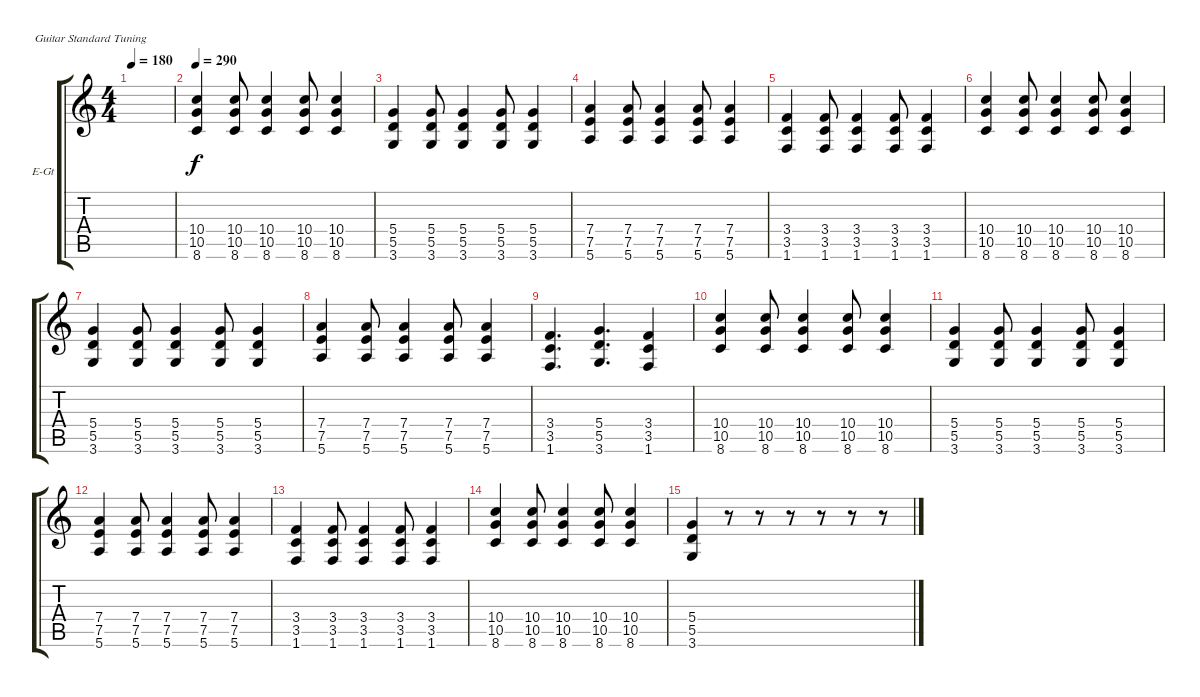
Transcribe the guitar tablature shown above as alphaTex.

\defaultSystemsLayout 4
\bracketExtendMode groupsimilarinstruments
\firstSystemTrackNameOrientation horizontal
\otherSystemsTrackNameOrientation horizontal
\track ("Electric Distortion Guitar 1" "E-Gt") {instrument distortionguitar}
\staff {score tabs}
\tuning (E4 B3 G3 D3 A2 E2)
\ts (4 4)
\tempo 180
\clef g2
\ks c
|
\tempo 290
(8.6 10.5 10.4).4 (8.6 10.4 10.5).8 (8.6 10.4 10.5).4 (8.6 10.5 10.4).8 (8.6 10.4 10.5).4 |
(3.6 5.5 5.4).4 (3.6 5.4 5.5).8 (3.6 5.4 5.5).4 (3.6 5.5 5.4).8 (3.6 5.4 5.5).4 |
(5.6 7.5 7.4).4 (5.6 7.4 7.5).8 (5.6 7.4 7.5).4 (5.6 7.5 7.4).8 (5.6 7.4 7.5).4 |
(1.6 3.5 3.4).4 (1.6 3.4 3.5).8 (1.6 3.4 3.5).4 (1.6 3.5 3.4).8 (1.6 3.4 3.5).4 |
(8.6 10.5 10.4).4 (8.6 10.4 10.5).8 (8.6 10.4 10.5).4 (8.6 10.5 10.4).8 (8.6 10.4 10.5).4 |
(3.6 5.5 5.4).4 (3.6 5.4 5.5).8 (3.6 5.4 5.5).4 (3.6 5.5 5.4).8 (3.6 5.4 5.5).4 |
(5.6 7.5 7.4).4 (5.6 7.4 7.5).8 (5.6 7.4 7.5).4 (5.6 7.5 7.4).8 (5.6 7.4 7.5).4 |
(1.6 3.5 3.4).4{d} (3.6 5.5 5.4).4{d} (1.6 3.5 3.4).4 |
(8.6 10.5 10.4).4 (8.6 10.4 10.5).8 (8.6 10.4 10.5).4 (8.6 10.5 10.4).8 (8.6 10.4 10.5).4 |
(3.6 5.5 5.4).4 (3.6 5.4 5.5).8 (3.6 5.4 5.5).4 (3.6 5.5 5.4).8 (3.6 5.4 5.5).4 |
(5.6 7.5 7.4).4 (5.6 7.4 7.5).8 (5.6 7.4 7.5).4 (5.6 7.5 7.4).8 (5.6 7.4 7.5).4 |
(1.6 3.5 3.4).4 (1.6 3.4 3.5).8 (1.6 3.4 3.5).4 (1.6 3.5 3.4).8 (1.6 3.4 3.5).4 |
(8.6 10.5 10.4).4 (8.6 10.4 10.5).8 (8.6 10.4 10.5).4 (8.6 10.5 10.4).8 (8.6 10.4 10.5).4 |
(3.6 5.5 5.4).4 r.8 r.8 r.8 r.8 r.8 r.8
